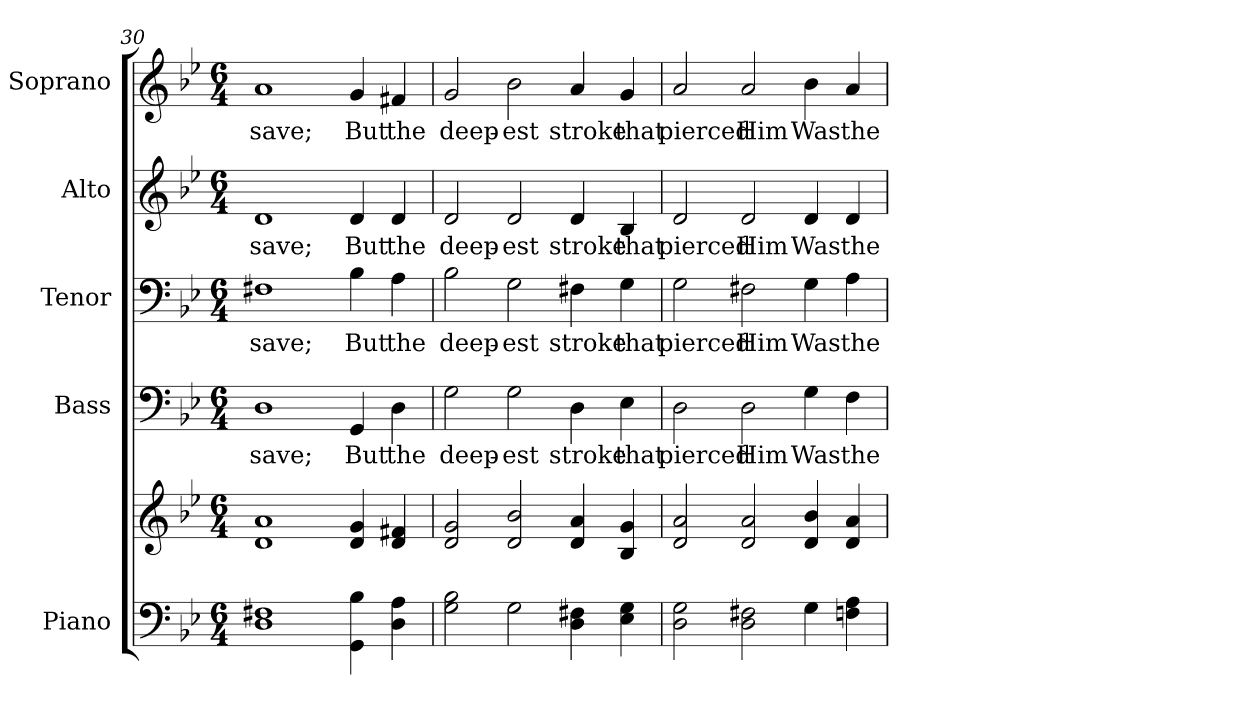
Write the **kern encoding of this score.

**kern	**kern	**kern	**text	**kern	**text	**kern	**text	**kern	**text
*part5	*part5	*part4	*part4	*part3	*part3	*part2	*part2	*part1	*part1
*staff6	*staff5	*staff4	*staff4	*staff3	*staff3	*staff2	*staff2	*staff1	*staff1
*I"Piano	*	*I"Bass	*	*I"Tenor	*	*I"Alto	*	*I"Soprano	*
*I'Pno.	*	*I'B.	*	*I'T.	*	*I'A.	*	*I'S.	*
*clefF4	*clefG2	*clefF4	*	*clefF4	*	*clefG2	*	*clefG2	*
*k[b-e-]	*k[b-e-]	*k[b-e-]	*	*k[b-e-]	*	*k[b-e-]	*	*k[b-e-]	*
*B-:	*B-:	*B-:	*	*B-:	*	*B-:	*	*B-:	*
*M6/4	*M6/4	*M6/4	*	*M6/4	*	*M6/4	*	*M6/4	*
=30	=30	=30	=30	=30	=30	=30	=30	=30	=30
!	!	!	!LO:LY:b:color=#000000	!	!	!	!	!	!
!	!	!	!	!	!LO:LY:b:color=#000000	!	!	!	!
!	!	!	!	!	!	!	!LO:LY:b:color=#000000	!	!
!	!	!	!	!	!	!	!	!	!LO:LY:b:color=#000000
1Di 1F#Xi	1di 1ai	1Di	save;	1F#Xi	save;	1di	save;	1ai	save;
!	!	!	!LO:LY:b:color=#000000	!	!	!	!	!	!
!	!	!	!	!	!LO:LY:b:color=#000000	!	!	!	!
!	!	!	!	!	!	!	!LO:LY:b:color=#000000	!	!
!	!	!	!	!	!	!	!	!	!LO:LY:b:color=#000000
4GGi\ 4B-i	4di/ 4gi	4GGi/	But	4B-i\	But	4di/	But	4gi/	But
!	!	!	!LO:LY:b:color=#000000	!	!	!	!	!	!
!	!	!	!	!	!LO:LY:b:color=#000000	!	!	!	!
!	!	!	!	!	!	!	!LO:LY:b:color=#000000	!	!
!	!	!	!	!	!	!	!	!	!LO:LY:b:color=#000000
4Di\ 4Ai	4di/ 4f#Xi	4Di\	the	4Ai\	the	4di/	the	4f#Xi/	the
!!LO:PB:g=z
=31	=31	=31	=31	=31	=31	=31	=31	=31	=31
!	!	!	!LO:LY:b:color=#000000	!	!	!	!	!	!
!	!	!	!	!	!LO:LY:b:color=#000000	!	!	!	!
!	!	!	!	!	!	!	!LO:LY:b:color=#000000	!	!
!	!	!	!	!	!	!	!	!	!LO:LY:b:color=#000000
2Gi\ 2B-i	2di/ 2gi	2Gi\	deep-	2B-i\	deep-	2di/	deep-	2gi/	deep-
!	!	!	!LO:LY:b:color=#000000	!	!	!	!	!	!
!	!	!	!	!	!LO:LY:b:color=#000000	!	!	!	!
!	!	!	!	!	!	!	!LO:LY:b:color=#000000	!	!
!	!	!	!	!	!	!	!	!	!LO:LY:b:color=#000000
2Gi\	2di/ 2b-i	2Gi\	-est	2Gi\	-est	2di/	-est	2b-i\	-est
!	!	!	!LO:LY:b:color=#000000	!	!	!	!	!	!
!	!	!	!	!	!LO:LY:b:color=#000000	!	!	!	!
!	!	!	!	!	!	!	!LO:LY:b:color=#000000	!	!
!	!	!	!	!	!	!	!	!	!LO:LY:b:color=#000000
4Di\ 4F#Xi	4di/ 4ai	4Di\	stroke	4F#Xi\	stroke	4di/	stroke	4ai/	stroke
!	!	!	!LO:LY:b:color=#000000	!	!	!	!	!	!
!	!	!	!	!	!LO:LY:b:color=#000000	!	!	!	!
!	!	!	!	!	!	!	!LO:LY:b:color=#000000	!	!
!	!	!	!	!	!	!	!	!	!LO:LY:b:color=#000000
4E-i\ 4Gi	4B-i/ 4gi	4E-i\	that	4Gi\	that	4B-i/	that	4gi/	that
=32	=32	=32	=32	=32	=32	=32	=32	=32	=32
!	!	!	!LO:LY:b:color=#000000	!	!	!	!	!	!
!	!	!	!	!	!LO:LY:b:color=#000000	!	!	!	!
!	!	!	!	!	!	!	!LO:LY:b:color=#000000	!	!
!	!	!	!	!	!	!	!	!	!LO:LY:b:color=#000000
2Di\ 2Gi	2di/ 2ai	2Di\	pierced	2Gi\	pierced	2di/	pierced	2ai/	pierced
!	!	!	!LO:LY:b:color=#000000	!	!	!	!	!	!
!	!	!	!	!	!LO:LY:b:color=#000000	!	!	!	!
!	!	!	!	!	!	!	!LO:LY:b:color=#000000	!	!
!	!	!	!	!	!	!	!	!	!LO:LY:b:color=#000000
2Di\ 2F#Xi	2di/ 2ai	2Di\	Him	2F#Xi\	Him	2di/	Him	2ai/	Him
!	!	!	!LO:LY:b:color=#000000	!	!	!	!	!	!
!	!	!	!	!	!LO:LY:b:color=#000000	!	!	!	!
!	!	!	!	!	!	!	!LO:LY:b:color=#000000	!	!
!	!	!	!	!	!	!	!	!	!LO:LY:b:color=#000000
4Gi\	4di/ 4b-i	4Gi\	Was	4Gi\	Was	4di/	Was	4b-i\	Was
!	!	!	!LO:LY:b:color=#000000	!	!	!	!	!	!
!	!	!	!	!	!LO:LY:b:color=#000000	!	!	!	!
!	!	!	!	!	!	!	!LO:LY:b:color=#000000	!	!
!	!	!	!	!	!	!	!	!	!LO:LY:b:color=#000000
4Fni\ 4Ai	4di/ 4ai	4Fi\	the	4Ai\	the	4di/	the	4ai/	the
=	=	=	=	=	=	=	=	=	=
*-	*-	*-	*-	*-	*-	*-	*-	*-	*-
